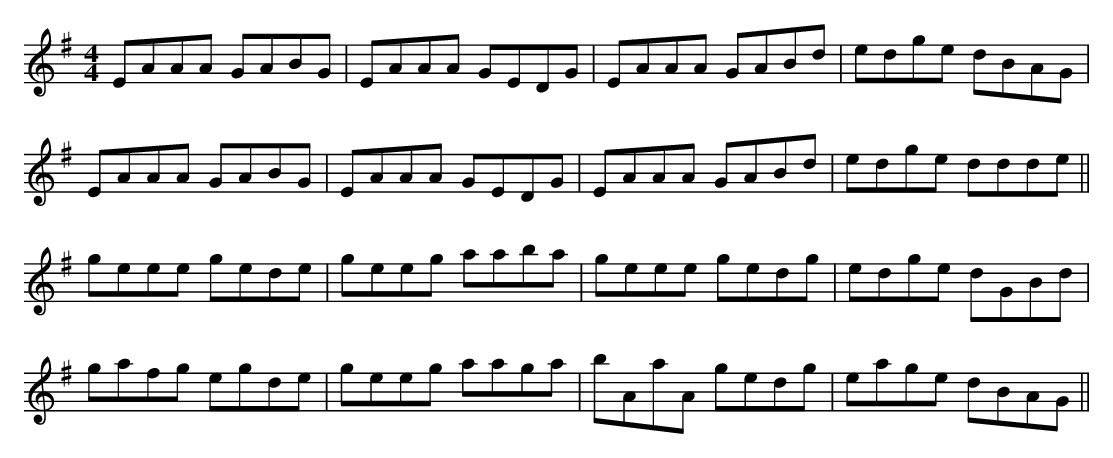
X:1
M:4/4
K:G
EAAA GABG|EAAA GEDG|EAAA GABd|edge dBAG|
EAAA GABG|EAAA GEDG|EAAA GABd|edge ddde||
geee gede|geeg aaba|geee gedg|edge dGBd|
gafg egde|geeg aaga|bAaA gedg|eage dBAG||
